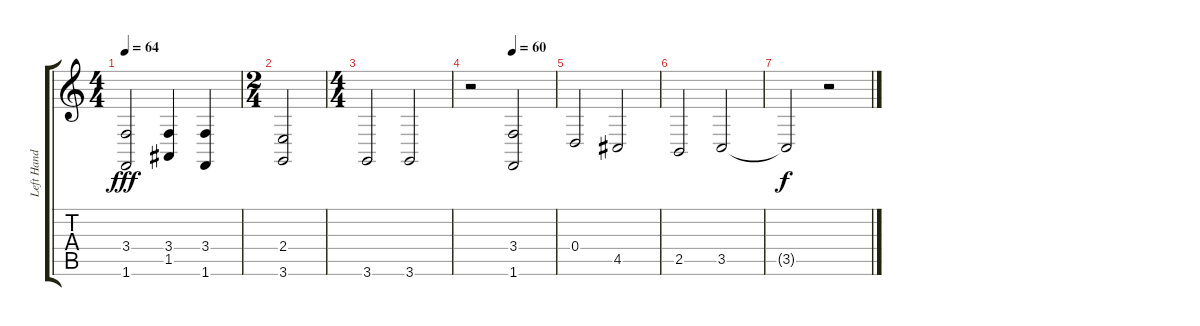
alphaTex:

\track ("Left Hand" "Left Hand") {instrument stringensemble2}
\staff {score tabs}
\tuning (E4 B3 G3 D3 A2 E2) {hide}
\ts (4 4)
\tempo 64
\clef g2
\ks c
(3.4 1.6).2{dy fff volume 9} (3.4 1.5).4 (3.4 1.6).4 |
\ts (2 4)
(2.4 3.6).2 |
\ts (4 4)
3.6.2 3.6.2{volume 9} |
\tempo (60 0.5)
r.2 (3.4 1.6).2{volume 4} |
0.4.2{volume 4} 4.5.2{volume 4} |
2.5.2{volume 3} 3.5.2 |
3.5{t}.2{dy f} r.2
